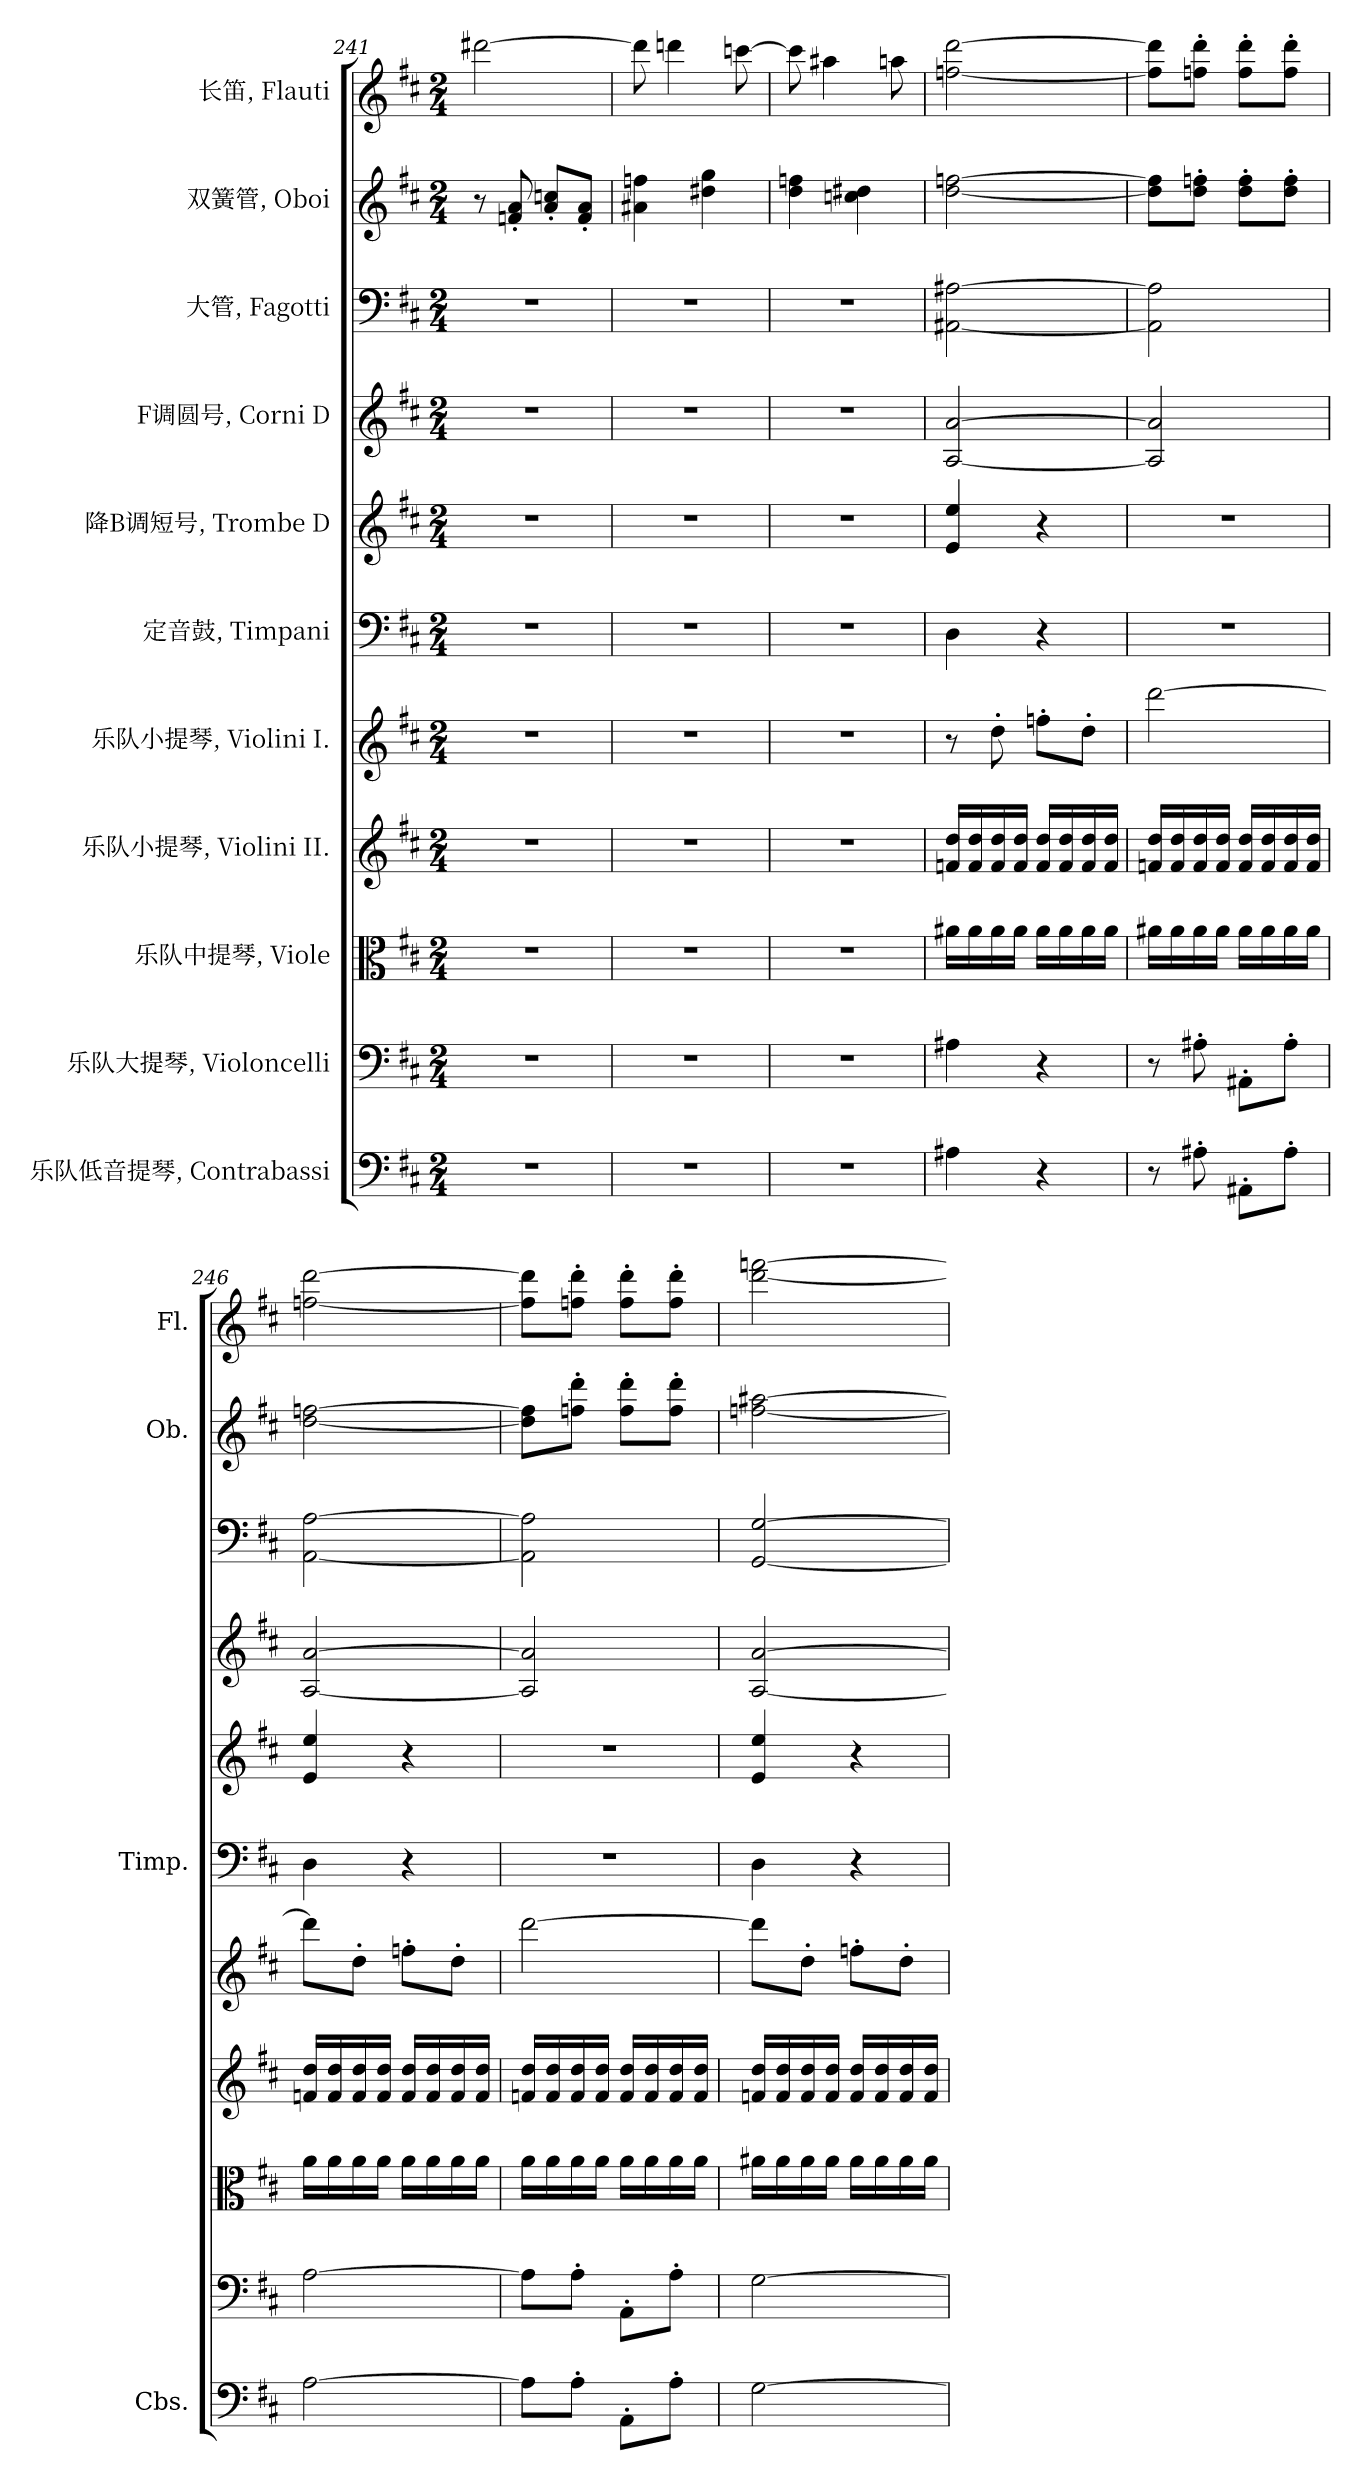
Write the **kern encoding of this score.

**kern	**kern	**kern	**kern	**kern	**kern	**kern	**kern	**kern	**kern	**kern
*part11	*part10	*part9	*part8	*part7	*part6	*part5	*part4	*part3	*part2	*part1
*staff11	*staff10	*staff9	*staff8	*staff7	*staff6	*staff5	*staff4	*staff3	*staff2	*staff1
*I"乐队低音提琴, Contrabassi	*I"乐队大提琴, Violoncelli	*I"乐队中提琴, Viole	*I"乐队小提琴, Violini II.	*I"乐队小提琴, Violini I.	*I"定音鼓, Timpani	*I"降B调短号, Trombe D	*I"F调圆号, Corni D	*I"大管, Fagotti	*I"双簧管, Oboi	*I"长笛, Flauti
*I'Cbs.	*	*	*	*	*I'Timp.	*	*	*	*I'Ob.	*I'Fl.
*clefF4	*clefF4	*clefC3	*clefG2	*clefG2	*clefF4	*clefG2	*clefG2	*clefF4	*clefG2	*clefG2
*ITrd7c12	*	*	*	*	*	*ITrd1c2	*ITrd4c7	*	*	*
*k[f#c#]	*k[f#c#]	*k[f#c#]	*k[f#c#]	*k[f#c#]	*k[f#c#]	*k[]	*k[f#]	*k[f#c#]	*k[f#c#]	*k[f#c#]
*M2/4	*M2/4	*M2/4	*M2/4	*M2/4	*M2/4	*M2/4	*M2/4	*M2/4	*M2/4	*M2/4
=241	=241	=241	=241	=241	=241	=241	=241	=241	=241	=241
2r	2r	2r	2r	2r	2r	2r	2r	2r	8r	[2ddd#X\
.	.	.	.	.	.	.	.	.	8fn/' 8a/'	.
.	.	.	.	.	.	.	.	.	8a/' 8ccn/'L	.
.	.	.	.	.	.	.	.	.	8f/' 8a/'J	.
!!LO:PB:g=z
=242	=242	=242	=242	=242	=242	=242	=242	=242	=242	=242
2r	2r	2r	2r	2r	2r	2r	2r	2r	4a#X\ 4ffn\	8ddd#\]
.	.	.	.	.	.	.	.	.	.	4dddn\
.	.	.	.	.	.	.	.	.	4dd#X\ 4gg\	.
.	.	.	.	.	.	.	.	.	.	[8cccn\
=243	=243	=243	=243	=243	=243	=243	=243	=243	=243	=243
2r	2r	2r	2r	2r	2r	2r	2r	2r	4dd\ 4ffn\	8ccc\]
.	.	.	.	.	.	.	.	.	.	4aa#X\
.	.	.	.	.	.	.	.	.	4ccn\ 4dd#X\	.
.	.	.	.	.	.	.	.	.	.	8aan\
=244	=244	=244	=244	=244	=244	=244	=244	=244	=244	=244
4AA#X\	4A#X\	16a#X\LL	16fn/ 16dd/LL	8r	4D\	4d/ 4dd/	[2D/ [2d/	[2AA#X\ [2A#X\	[2dd\ [2ffn\	[2ffn\ [2ddd\
.	.	16a#\	16f/ 16dd/	.	.	.	.	.	.	.
.	.	16a#\	16f/ 16dd/	8dd'\	.	.	.	.	.	.
.	.	16a#\JJ	16f/ 16dd/JJ	.	.	.	.	.	.	.
4r	4r	16a#\LL	16f/ 16dd/LL	8ffn'\L	4r	4r	.	.	.	.
.	.	16a#\	16f/ 16dd/	.	.	.	.	.	.	.
.	.	16a#\	16f/ 16dd/	8dd'\J	.	.	.	.	.	.
.	.	16a#\JJ	16f/ 16dd/JJ	.	.	.	.	.	.	.
=245	=245	=245	=245	=245	=245	=245	=245	=245	=245	=245
8r	8r	16a#X\LL	16fn/ 16dd/LL	[2ddd\	2r	2r	2D/] 2d/]	2AA#\] 2A#\]	8dd\] 8ff\]L	8ff\] 8ddd\]L
.	.	16a#\	16f/ 16dd/	.	.	.	.	.	.	.
8AA#X'\	8A#X'\	16a#\	16f/ 16dd/	.	.	.	.	.	8dd\' 8ffn\'J	8ffn\' 8ddd\'J
.	.	16a#\JJ	16f/ 16dd/JJ	.	.	.	.	.	.	.
8AAA#X'\L	8AA#X'\L	16a#\LL	16f/ 16dd/LL	.	.	.	.	.	8dd\' 8ff\'L	8ff\' 8ddd\'L
.	.	16a#\	16f/ 16dd/	.	.	.	.	.	.	.
8AA#'\J	8A#'\J	16a#\	16f/ 16dd/	.	.	.	.	.	8dd\' 8ff\'J	8ff\' 8ddd\'J
.	.	16a#\JJ	16f/ 16dd/JJ	.	.	.	.	.	.	.
=246	=246	=246	=246	=246	=246	=246	=246	=246	=246	=246
[2AA\	[2A\	16a\LL	16fn/ 16dd/LL	8ddd\L]	4D\	4d/ 4dd/	[2D/ [2d/	[2AA\ [2A\	[2dd\ [2ffn\	[2ffn\ [2ddd\
.	.	16a\	16f/ 16dd/	.	.	.	.	.	.	.
.	.	16a\	16f/ 16dd/	8dd'\J	.	.	.	.	.	.
.	.	16a\JJ	16f/ 16dd/JJ	.	.	.	.	.	.	.
.	.	16a\LL	16f/ 16dd/LL	8ffn'\L	4r	4r	.	.	.	.
.	.	16a\	16f/ 16dd/	.	.	.	.	.	.	.
.	.	16a\	16f/ 16dd/	8dd'\J	.	.	.	.	.	.
.	.	16a\JJ	16f/ 16dd/JJ	.	.	.	.	.	.	.
!!LO:PB:g=z
=247	=247	=247	=247	=247	=247	=247	=247	=247	=247	=247
8AA\L]	8A\L]	16a\LL	16fn/ 16dd/LL	[2ddd\	2r	2r	2D/] 2d/]	2AA\] 2A\]	8dd\] 8ff\]L	8ff\] 8ddd\]L
.	.	16a\	16f/ 16dd/	.	.	.	.	.	.	.
8AA'\J	8A'\J	16a\	16f/ 16dd/	.	.	.	.	.	8ffn\' 8ddd\'J	8ffn\' 8ddd\'J
.	.	16a\JJ	16f/ 16dd/JJ	.	.	.	.	.	.	.
8AAA'\L	8AA'\L	16a\LL	16f/ 16dd/LL	.	.	.	.	.	8ff\' 8ddd\'L	8ff\' 8ddd\'L
.	.	16a\	16f/ 16dd/	.	.	.	.	.	.	.
8AA'\J	8A'\J	16a\	16f/ 16dd/	.	.	.	.	.	8ff\' 8ddd\'J	8ff\' 8ddd\'J
.	.	16a\JJ	16f/ 16dd/JJ	.	.	.	.	.	.	.
=248	=248	=248	=248	=248	=248	=248	=248	=248	=248	=248
[2GG\	[2G\	16a#X\LL	16fn/ 16dd/LL	8ddd\L]	4D\	4d/ 4dd/	[2D/ [2d/	[2GG/ [2G/	[2ffn\ [2aa#X\	[2ddd\ [2fffn\
.	.	16a#\	16f/ 16dd/	.	.	.	.	.	.	.
.	.	16a#\	16f/ 16dd/	8dd'\J	.	.	.	.	.	.
.	.	16a#\JJ	16f/ 16dd/JJ	.	.	.	.	.	.	.
.	.	16a#\LL	16f/ 16dd/LL	8ffn'\L	4r	4r	.	.	.	.
.	.	16a#\	16f/ 16dd/	.	.	.	.	.	.	.
.	.	16a#\	16f/ 16dd/	8dd'\J	.	.	.	.	.	.
.	.	16a#\JJ	16f/ 16dd/JJ	.	.	.	.	.	.	.
=	=	=	=	=	=	=	=	=	=	=
*-	*-	*-	*-	*-	*-	*-	*-	*-	*-	*-
